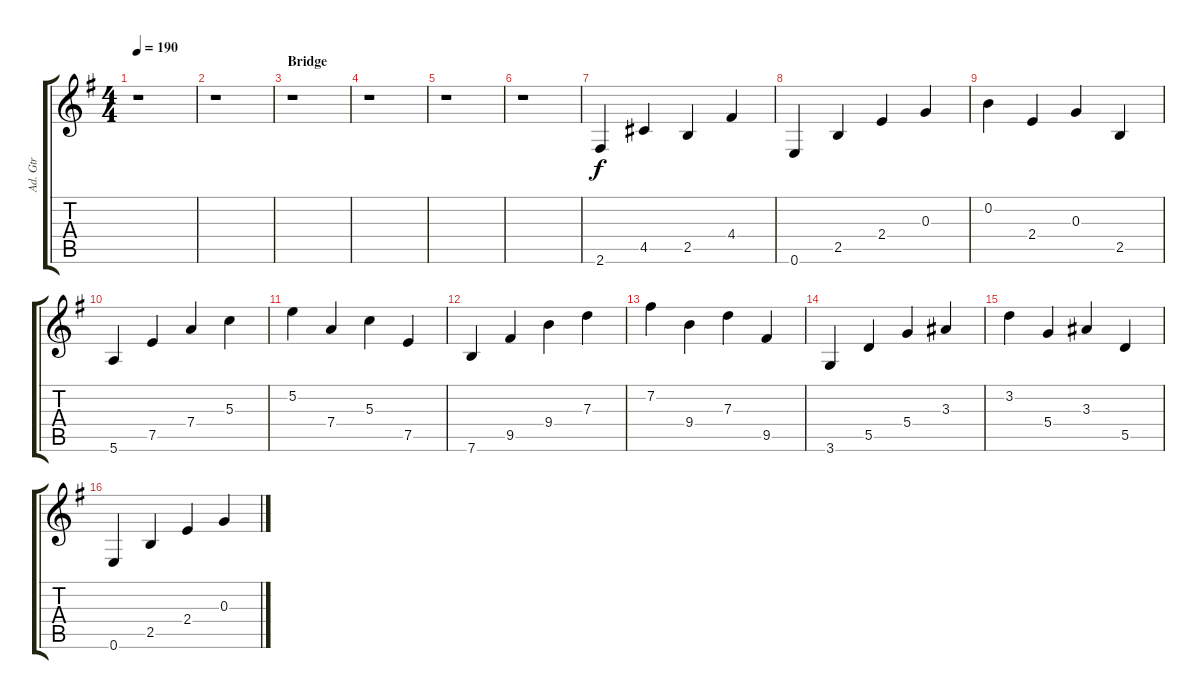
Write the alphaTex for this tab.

\track ("Ad. Gtr" "Ad. Gtr") {instrument distortionguitar}
\staff {score tabs}
\tuning (E4 B3 G3 D3 A2 E2) {hide}
\ts (4 4)
\tempo 190
\clef g2
\ks eminor
r.1{dy f} |
r.1 |
\section ("" "Bridge")
r.1 |
r.1 |
r.1 |
r.1 |
2.6.4{volume 10} 4.5.4 2.5.4 4.4.4 |
0.6.4{instrument acousticguitarsteel} 2.5.4 2.4.4 0.3.4 |
0.2.4 2.4.4 0.3.4 2.5.4 |
5.6.4 7.5.4 7.4.4 5.3.4 |
5.2.4 7.4.4 5.3.4 7.5.4 |
7.6.4 9.5.4 9.4.4 7.3.4 |
7.2.4 9.4.4 7.3.4 9.5.4 |
3.6.4 5.5.4 5.4.4 3.3.4 |
3.2.4 5.4.4 3.3.4 5.5.4 |
0.6.4 2.5.4 2.4.4 0.3.4
